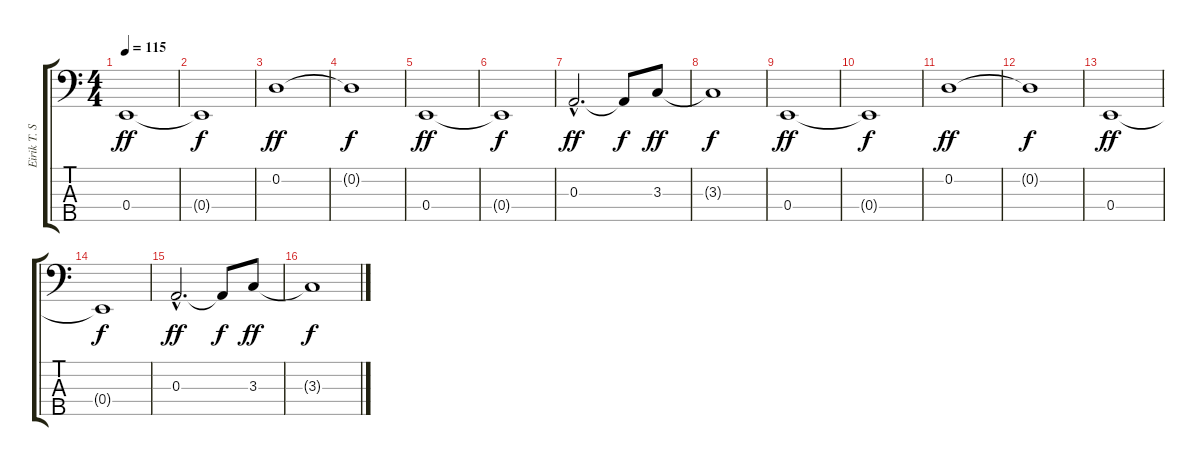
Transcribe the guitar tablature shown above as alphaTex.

\track ("Eirik T. Saltrø - Bass" "Eirik T. S") {instrument electricbassfinger}
\staff {score tabs}
\tuning (G2 D2 A1 E1 B0) {hide}
\ts (4 4)
\tempo 115
\clef f4
\ks c
0.4.1{dy ff} |
0.4{t}.1{dy f} |
0.2.1{dy ff} |
0.2{t}.1{dy f} |
0.4.1{dy ff} |
0.4{t}.1{dy f} |
0.3{hac}.2{d dy ff} 0.3{t}.8{dy f} 3.3.8{dy ff} |
3.3{t}.1{dy f} |
0.4.1{dy ff} |
0.4{t}.1{dy f} |
0.2.1{dy ff} |
0.2{t}.1{dy f} |
0.4.1{dy ff} |
0.4{t}.1{dy f} |
0.3{hac}.2{d dy ff} 0.3{t}.8{dy f} 3.3.8{dy ff} |
3.3{t}.1{dy f}
